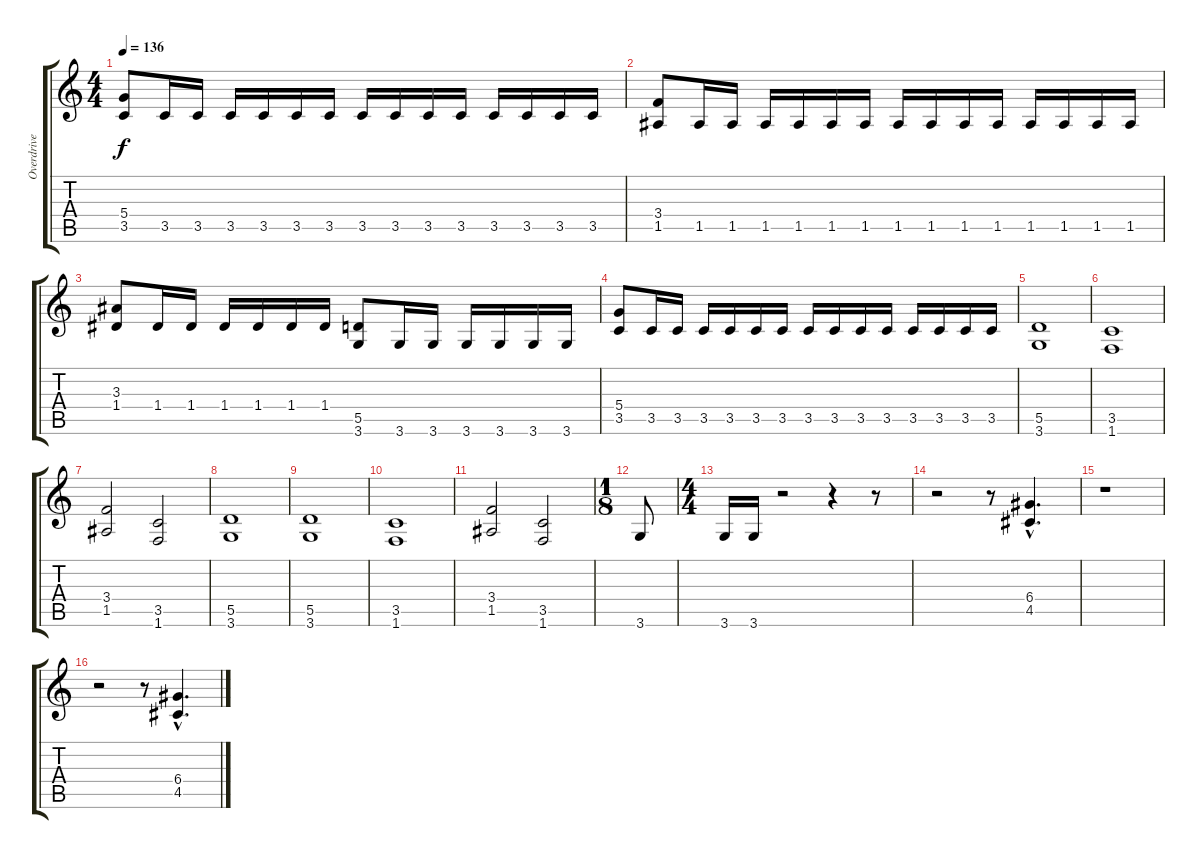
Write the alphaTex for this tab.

\track ("Overdrive Guitar 1" "Overdrive ") {instrument distortionguitar}
\staff {score tabs}
\tuning (E4 B3 G3 D3 A2 E2) {hide}
\ts (4 4)
\tempo 136
\clef g2
\ks c
(5.4 3.5).8{dy f} 3.5.16 3.5.16 3.5.16 3.5.16 3.5.16 3.5.16 3.5.16 3.5.16 3.5.16 3.5.16 3.5.16 3.5.16 3.5.16 3.5.16 |
(3.4 1.5).8 1.5.16 1.5.16 1.5.16 1.5.16 1.5.16 1.5.16 1.5.16 1.5.16 1.5.16 1.5.16 1.5.16 1.5.16 1.5.16 1.5.16 |
(3.3 1.4).8 1.4.16 1.4.16 1.4.16 1.4.16 1.4.16 1.4.16 (5.5 3.6).8 3.6.16 3.6.16 3.6.16 3.6.16 3.6.16 3.6.16 |
(5.4 3.5).8 3.5.16 3.5.16 3.5.16 3.5.16 3.5.16 3.5.16 3.5.16 3.5.16 3.5.16 3.5.16 3.5.16 3.5.16 3.5.16 3.5.16 |
(5.5 3.6).1 |
(3.5 1.6).1 |
(3.4 1.5).2 (3.5 1.6).2 |
(5.5 3.6).1 |
(5.5 3.6).1 |
(3.5 1.6).1 |
(3.4 1.5).2 (3.5 1.6).2 |
\ts (1 8)
3.6.8 |
\ts (4 4)
3.6.16 3.6.16 r.2 r.4 r.8 |
r.2 r.8 (6.4{hac} 4.5{hac}).4{d} |
r.1 |
r.2 r.8 (6.4{hac} 4.5{hac}).4{d}
